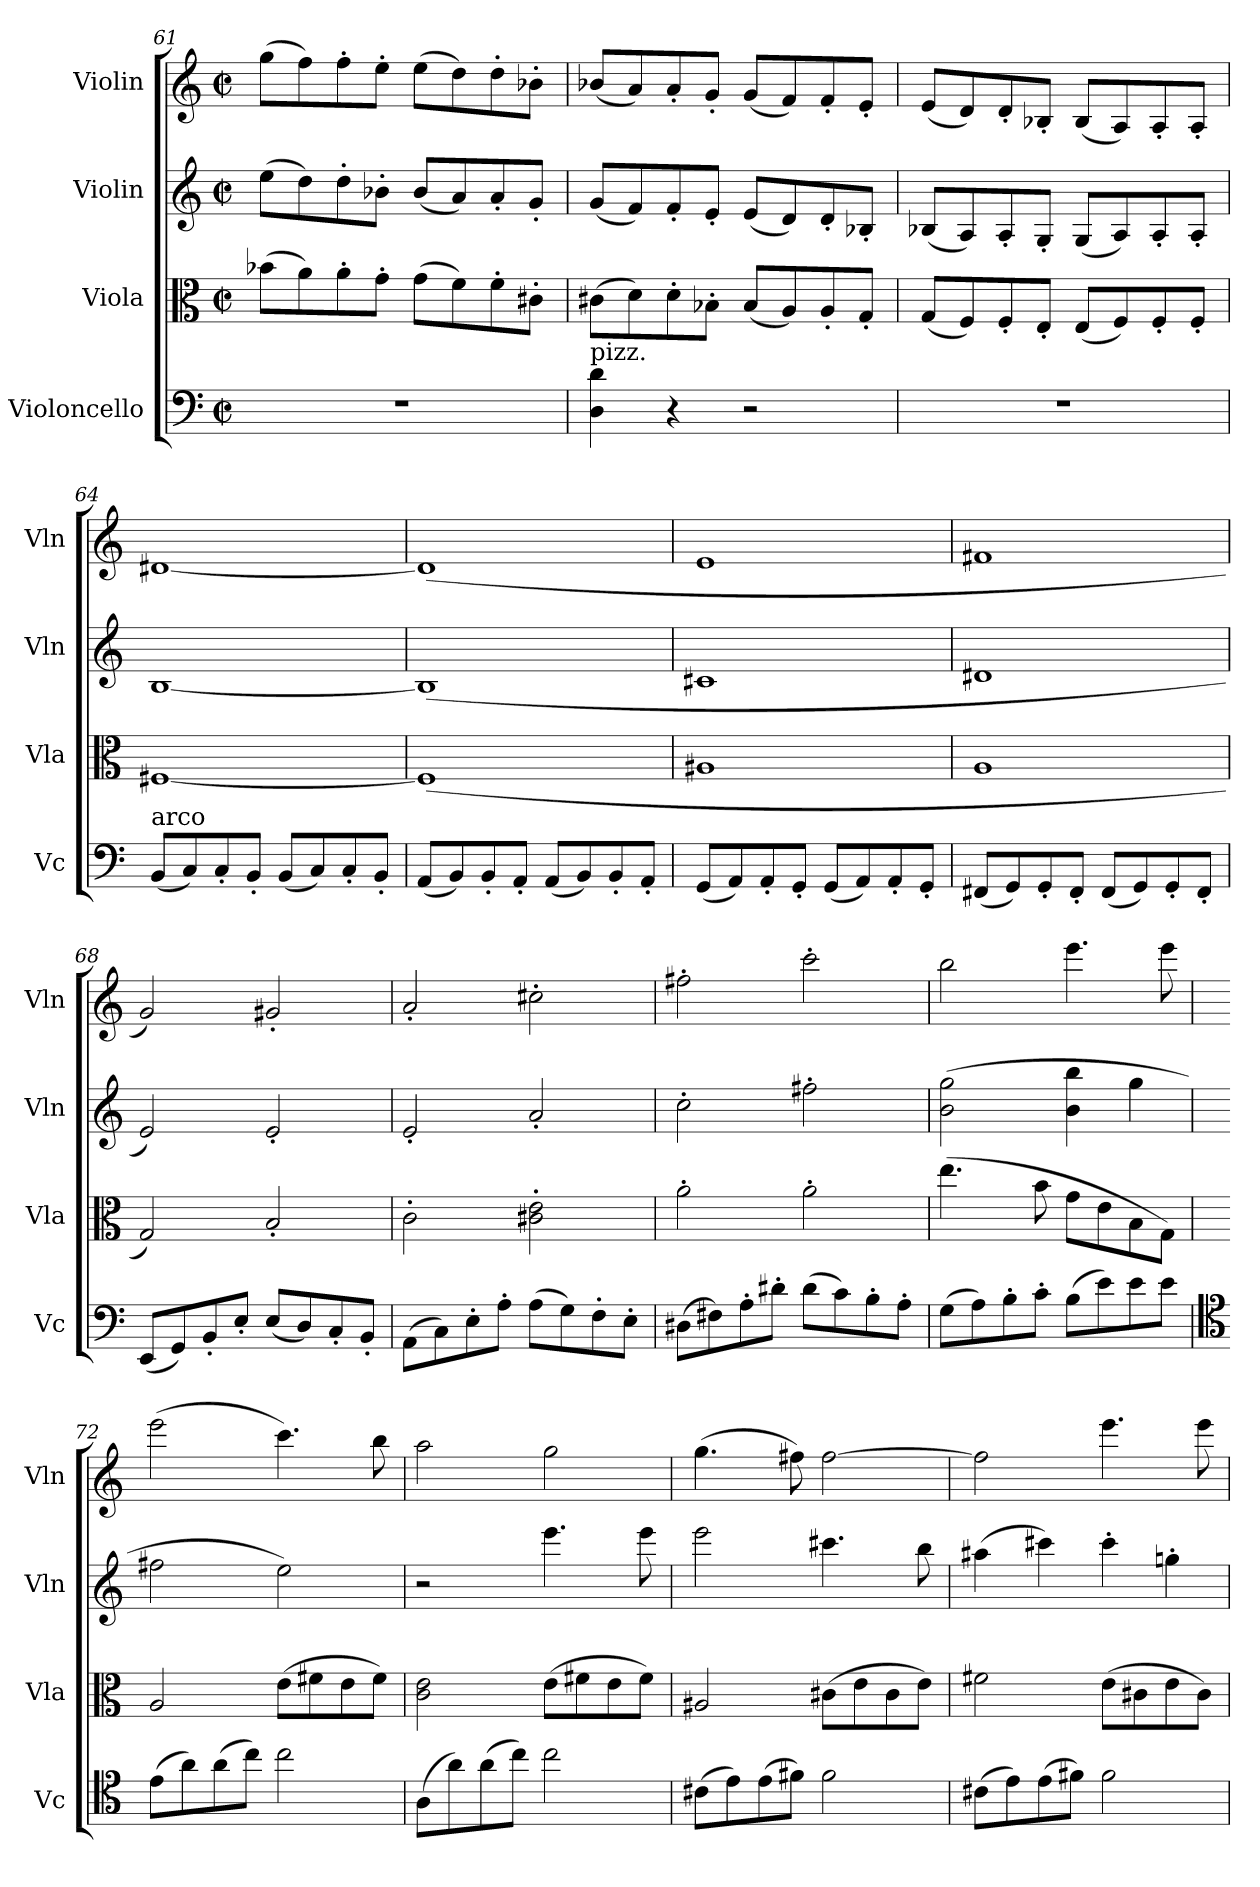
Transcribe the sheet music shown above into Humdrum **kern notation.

**kern	**kern	**kern	**kern
*part4	*part3	*part2	*part1
*staff4	*staff3	*staff2	*staff1
*I"Violoncello	*I"Viola	*I"Violin	*I"Violin
*I'Vc	*I'Vla	*I'Vln	*I'Vln
*clefF4	*clefC3	*clefG2	*clefG2
*k[]	*k[]	*k[]	*k[]
*M2/2	*M2/2	*M2/2	*M2/2
*met(c|)	*met(c|)	*met(c|)	*met(c|)
=61	=61	=61	=61
1r	(8b-X\L	(8ee\L	(8gg\L
.	8a\)	8dd\)	8ff\)
.	8a'\	8dd'\	8ff'\
.	8g'\J	8b-X'\J	8ee'\J
.	(8g\L	(8b-/L	(8ee\L
.	8f\)	8a/)	8dd\)
.	8f'\	8a'/	8dd'\
.	8c#X'\J	8g'/J	8b-X'\J
=62	=62	=62	=62
!LO:TX:a:t=pizz.	!	!	!
4D\ 4d\	(8c#X\L	(8g/L	(8b-X/L
.	8d\)	8f/)	8a/)
4r	8d'\	8f'/	8a'/
.	8B-X'\J	8e'/J	8g'/J
2r	(8B-/L	(8e/L	(8g/L
.	8A/)	8d/)	8f/)
.	8A'/	8d'/	8f'/
.	8G'/J	8B-X'/J	8e'/J
=63	=63	=63	=63
1r	(8G/L	(8B-X/L	(8e/L
.	8F/)	8A/)	8d/)
.	8F'/	8A'/	8d'/
.	8E'/J	8G'/J	8B-X'/J
.	(8E/L	(8G/L	(8B-/L
.	8F/)	8A/)	8A/)
.	8F'/	8A'/	8A'/
.	8F'/J	8A'/J	8A'/J
=64	=64	=64	=64
!LO:TX:a:t=arco	!	!	!
(8BB/L	[1F#X	[1B	[1d#X
8C/)	.	.	.
8C'/	.	.	.
8BB'/J	.	.	.
(8BB/L	.	.	.
8C/)	.	.	.
8C'/	.	.	.
8BB'/J	.	.	.
=65	=65	=65	=65
(8AA/L	(1F#]	(1B]	(1d#]
8BB/)	.	.	.
8BB'/	.	.	.
8AA'/J	.	.	.
(8AA/L	.	.	.
8BB/)	.	.	.
8BB'/	.	.	.
8AA'/J	.	.	.
=66	=66	=66	=66
(8GG/L	1A#X	1c#X	1e
8AA/)	.	.	.
8AA'/	.	.	.
8GG'/J	.	.	.
(8GG/L	.	.	.
8AA/)	.	.	.
8AA'/	.	.	.
8GG'/J	.	.	.
=67	=67	=67	=67
(8FF#X/L	1A	1d#X	1f#X
8GG/)	.	.	.
8GG'/	.	.	.
8FF#'/J	.	.	.
(8FF#/L	.	.	.
8GG/)	.	.	.
8GG'/	.	.	.
8FF#'/J	.	.	.
=68	=68	=68	=68
(8EE/L	2G/)	2e/)	2g/)
8GG/)	.	.	.
8BB'/	.	.	.
8E'/J	.	.	.
(8E/L	2B'/	2e'/	2g#X'/
8D/)	.	.	.
8C'/	.	.	.
8BB'/J	.	.	.
=69	=69	=69	=69
(8AA\L	2c'\	2e'/	2a'/
8C\)	.	.	.
8E'\	.	.	.
8A'\J	.	.	.
(8A\L	2c#X\' 2e\'	2a'/	2cc#X'\
8G\)	.	.	.
8F'\	.	.	.
8E'\J	.	.	.
=70	=70	=70	=70
(8D#X\L	2a'\	2cc'\	2ff#X'\
8F#X\)	.	.	.
8A'\	.	.	.
8d#X'\J	.	.	.
(8d#\L	2a'\	2ff#X'\	2ccc'\
8c\)	.	.	.
8B'\	.	.	.
8A'\J	.	.	.
=71	=71	=71	=71
(8G\L	(4.ee\	(2b\ 2gg\	2bb\
8A\)	.	.	.
8B'\	.	.	.
8c'\J	8b\	.	.
(8B\L	8g\L	4b\ 4bb\	4.eee\
8e\)	8e\	.	.
8e\	8B\	4gg\	.
8e\J	8G\J)	.	8eee\
=72	=72	=72	=72
*clefC4	*	*	*
(8e\L	2A/	2ff#X\	(2eee\
8a\)	.	.	.
(8a\	.	.	.
8cc\J)	.	.	.
2cc\	(8e\L	2ee\)	4.ccc\)
.	8f#X\	.	.
.	8e\	.	.
.	8f#\J)	.	8bb\
=73	=73	=73	=73
(8A\L	2c\ 2e\	2r	2aa\
8a\)	.	.	.
(8a\	.	.	.
8cc\J)	.	.	.
2cc\	(8e\L	4.eee\	2gg\
.	8f#X\	.	.
.	8e\	.	.
.	8f#\J)	8eee\	.
=74	=74	=74	=74
(8c#X\L	2A#X/	2eee\	(4.gg\
8e\)	.	.	.
(8e\	.	.	.
8f#X\J)	.	.	8ff#X\)
2f#\	(8c#X\L	4.ccc#X\	[2ff#\
.	8e\	.	.
.	8c#\	.	.
.	8e\J)	8bb\	.
=75	=75	=75	=75
(8c#X\L	2f#X\	(4aa#X\	2ff#\]
8e\)	.	.	.
(8e\	.	4ccc#X\)	.
8f#X\J)	.	.	.
2f#\	(8e\L	4ccc#'\	4.eee\
.	8c#X\	.	.
.	8e\	4ggn'\	.
.	8c#\J)	.	8eee\
=	=	=	=
*-	*-	*-	*-
